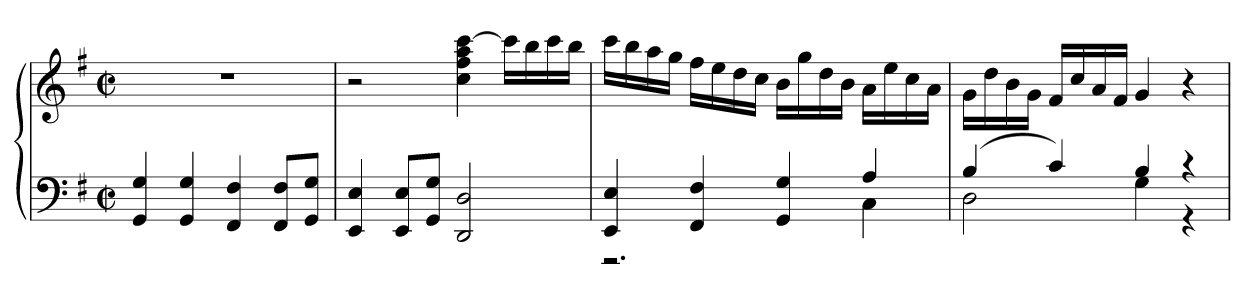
**kern	**kern
*part1	*part1
*staff2	*staff1
*clefF4	*clefG2
*k[f#]	*k[f#]
*G:	*G:
*M2/2	*M2/2
*met(c|)	*met(c|)
=	=
4GG 4G	1r
4GG 4G	.
4FF# 4F#	.
8FF# 8F#L	.
8GG 8GJ	.
=	=
4EE 4E	2r
8EE 8EL	.
8GG 8GJ	.
2DD 2D	4cc 4ff# 4aa [4ccc
.	16cccLL]
.	16bb
.	16ccc
.	16bbJJ
=	=
*^	*
4EE 4E	2.r	16cccLL
.	.	16bb
.	.	16aa
.	.	16ggJJ
4FF# 4F#	.	16ff#LL
.	.	16ee
.	.	16dd
.	.	16ccJJ
4GG 4G	.	16bLL
.	.	16gg
.	.	16dd
.	.	16bJJ
4A	4C	16aLL
.	.	16ee
.	.	16cc
.	.	16aJJ
=	=	=
(4B	2D	16gLL
.	.	16dd
.	.	16b
.	.	16gJJ
4c)	.	16f#LL
.	.	16cc
.	.	16a
.	.	16f#JJ
4B	4G	4g
4r	4r	4r
*v	*v	*
=	=
*-	*-
